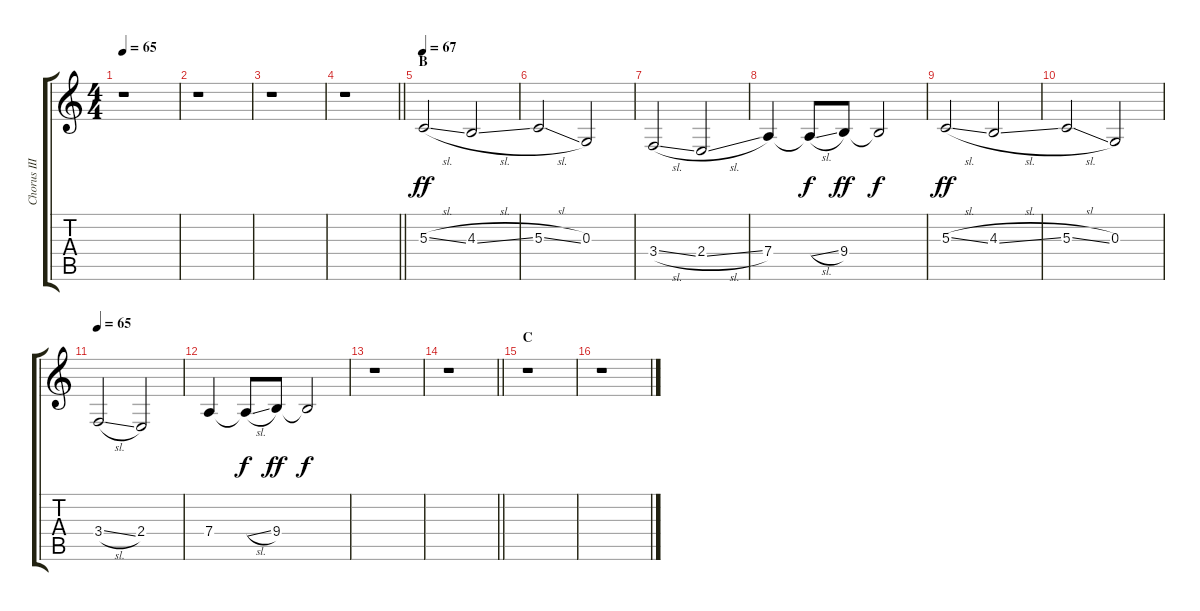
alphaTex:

\track ("Chorus III" "Chorus III") {instrument voiceoohs}
\staff {score tabs}
\tuning (E4 B3 G3 D3 A2 E2) {hide}
\ts (4 4)
\tempo 65
\clef g2
\ks c
r.1{dy ff} |
r.1 |
r.1 |
\barLineRight lightlight
r.1 |
\section ("" "B")
\tempo 67
5.3{sl}.2 4.3{sl}.2 |
5.3{sl}.2 0.3.2 |
3.4{sl}.2 2.4{sl}.2 |
7.4.4 7.4{sl t}.8{dy f} 9.4.8{dy ff} 9.4{t}.2{dy f} |
5.3{sl}.2{dy ff} 4.3{sl}.2 |
5.3{sl}.2 0.3.2 |
\tempo 65
3.4{sl}.2 2.4.2 |
7.4.4 7.4{sl t}.8{dy f} 9.4.8{dy ff} 9.4{t}.2{dy f} |
r.1 |
\barLineRight lightlight
r.1 |
\section ("" "C")
r.1 |
r.1
